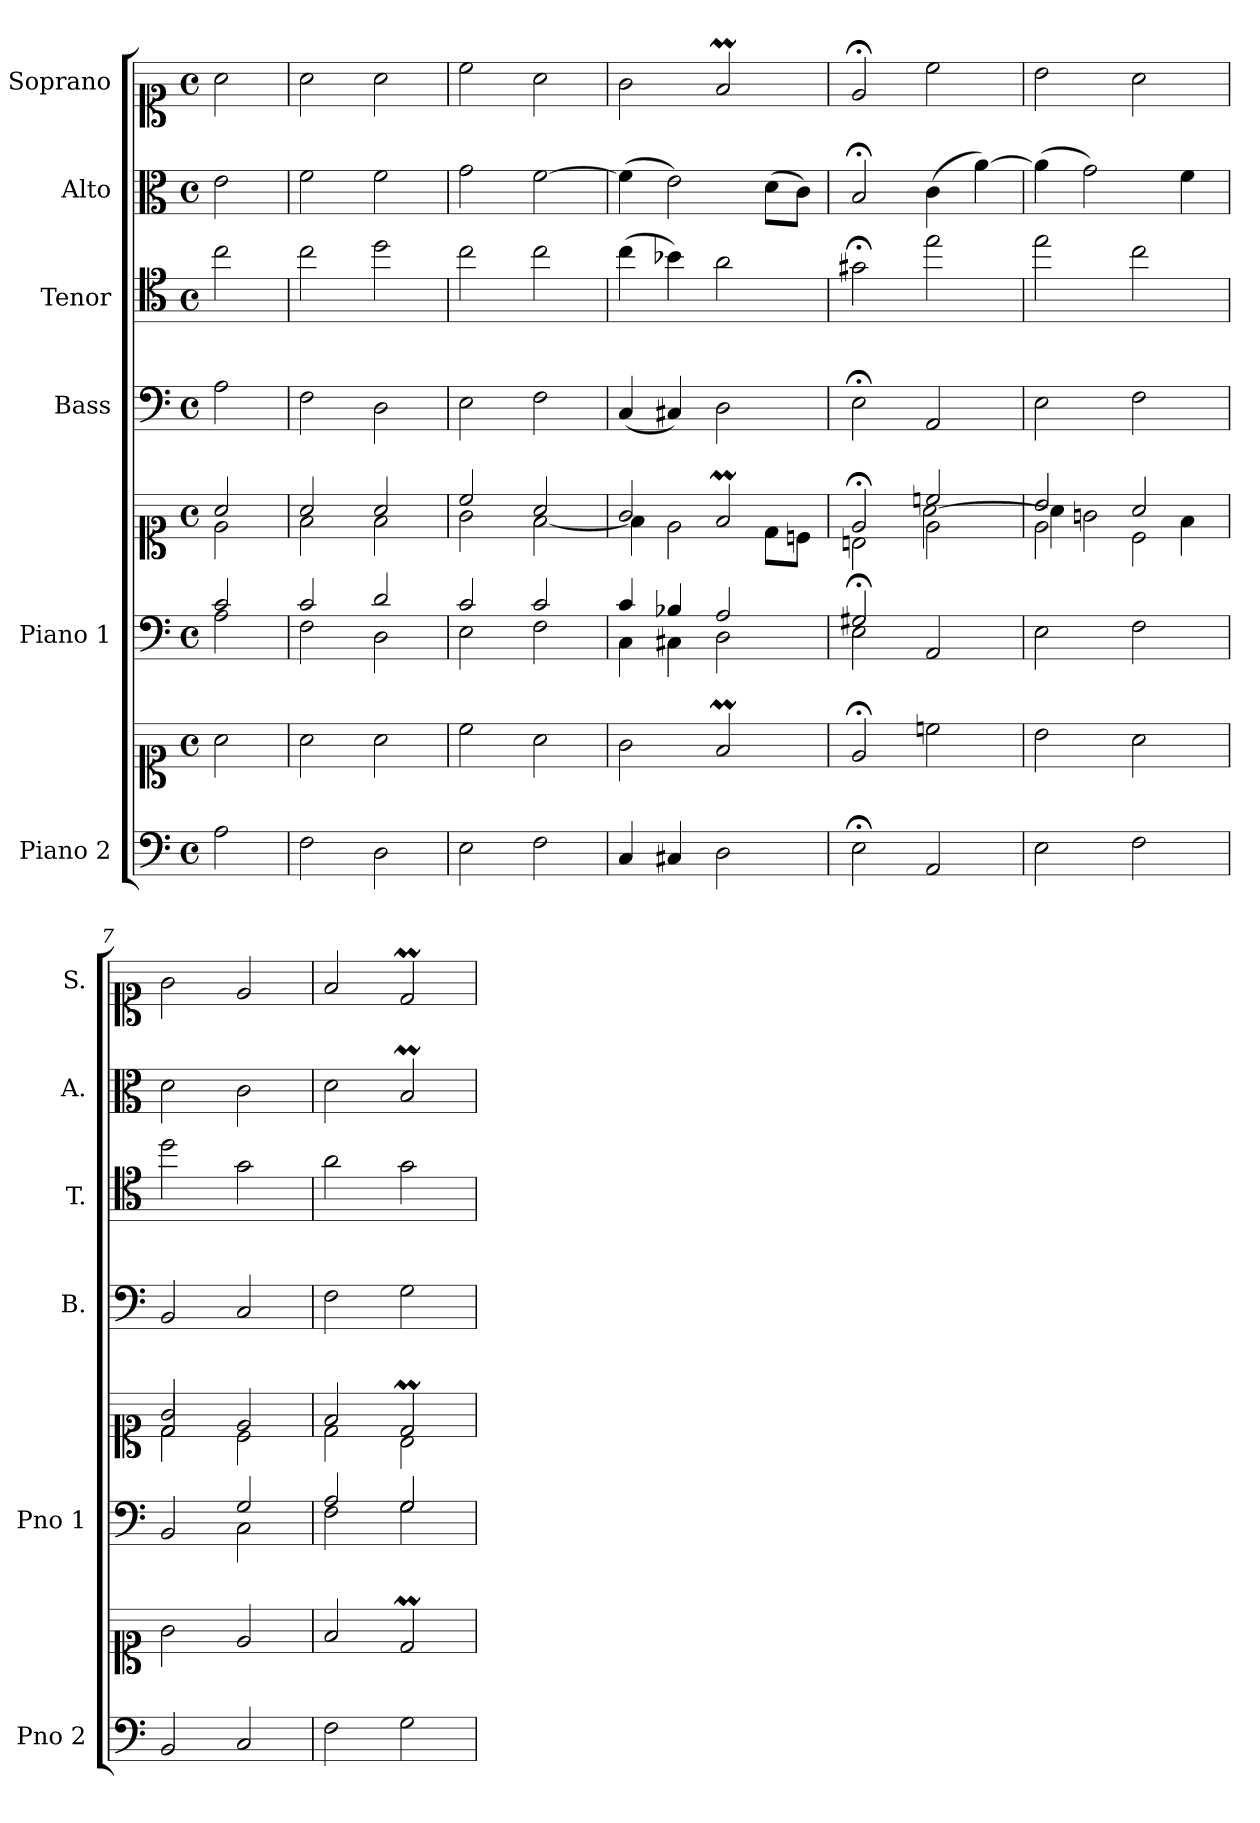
**kern	**kern	**kern	**kern	**kern	**kern	**kern	**kern
*part6	*part6	*part5	*part5	*part4	*part3	*part2	*part1
*staff8	*staff7	*staff6	*staff5	*staff4	*staff3	*staff2	*staff1
*I"Piano 2	*	*I"Piano 1	*	*I"Bass	*I"Tenor	*I"Alto	*I"Soprano
*I'Pno 2	*	*I'Pno 1	*	*I'B.	*I'T.	*I'A.	*I'S.
*clefF4	*clefC1	*clefF4	*clefC1	*clefF4	*clefC4	*clefC3	*clefC1
*	*	*	*	*	*ITrd7c12	*	*
*k[]	*k[]	*k[]	*k[]	*k[]	*k[]	*k[]	*k[]
*M4/4	*M4/4	*M4/4	*M4/4	*M4/4	*M4/4	*M4/4	*M4/4
*met(c)	*met(c)	*met(c)	*met(c)	*met(c)	*met(c)	*met(c)	*met(c)
=1	=1	=1	=1	=1	=1	=1	=1
*	*	*^	*^	*	*	*	*
2A\	2a\	2c/	2A\	2a/	2e\	2A\	2c\	2e\	2a\
=2	=2	=2	=2	=2	=2	=2	=2	=2	=2
2F\	2a\	2c/	2F\	2a/	2f\	2F\	2c\	2f\	2a\
2D\	2a\	2d/	2D\	2a/	2f\	2D\	2d\	2f\	2a\
=3	=3	=3	=3	=3	=3	=3	=3	=3	=3
2E\	2cc\	2c/	2E\	2cc/	2g\	2E\	2c\	2g\	2cc\
2F\	2a\	2c/	2F\	2a/	[<2f\	2F\	2c\	[>2f\	2a\
=4	=4	=4	=4	=4	=4	=4	=4	=4	=4
4C/	2g\	4c/	4C\	2g/	4f\]	(4C/	(4c\	(4f\]	2g\
4C#X/	.	4B-X/	4C#X\	.	2e\	4C#X/)	4B-X\)	2e\)	.
2D\	2fM/	2A/	2D\	2fM/	.	2D\	2A\	.	2fM/
.	.	.	.	.	8d\L	.	.	(8d\L	.
.	.	.	.	.	8cn\J	.	.	8c\J)	.
=5	=5	=5	=5	=5	=5	=5	=5	=5	=5
*	*	*	*	*	*^	*	*	*	*
2E;\	2e;</	2G#X;/	2E\	2e;</	2ryy	2Bn\	2E;<\	2G#X;<\	2B;</	2e;</
2AA/	2ccn\	2ryy	2AA/	2ccn/	2e\	[<2a\	2AA/	2e\	(4c\	2cc\
.	.	.	.	.	.	.	.	.	[4a\)	.
*	*	*v	*v	*	*	*	*	*	*	*
=6	=6	=6	=6	=6	=6	=6	=6	=6	=6
2E\	2b\	2E\	2b/	2e\	4a\]	2E\	2e\	(4a\]	2b\
.	.	.	.	.	2gn\	.	.	2g\)	.
2F\	2a\	2F\	2a/	2c\	.	2F\	2c\	.	2a\
.	.	.	.	.	4f\	.	.	4f\	.
=7	=7	=7	=7	=7	=7	=7	=7	=7	=7
*	*	*^	*	*	*	*	*	*	*
2BB/	2g\	2ryy	2BB/	2g/	2d\	2d/	2BB/	2d\	2d\	2g\
2C/	2e/	2G/	2C\	2e/	2ryy	2c\	2C/	2G\	2c\	2e/
*	*	*	*	*	*v	*v	*	*	*	*
=8	=8	=8	=8	=8	=8	=8	=8	=8	=8
2F\	2f/	2A/	2F\	2f/	2d\	2F\	2A\	2d\	2f/
2G\	2dM/	2G/	2G\	2dM/	2B\	2G\	2G\	2Bm/	2dM/
*	*	*v	*v	*	*	*	*	*	*
*	*	*	*v	*v	*	*	*	*
=	=	=	=	=	=	=	=
*-	*-	*-	*-	*-	*-	*-	*-
